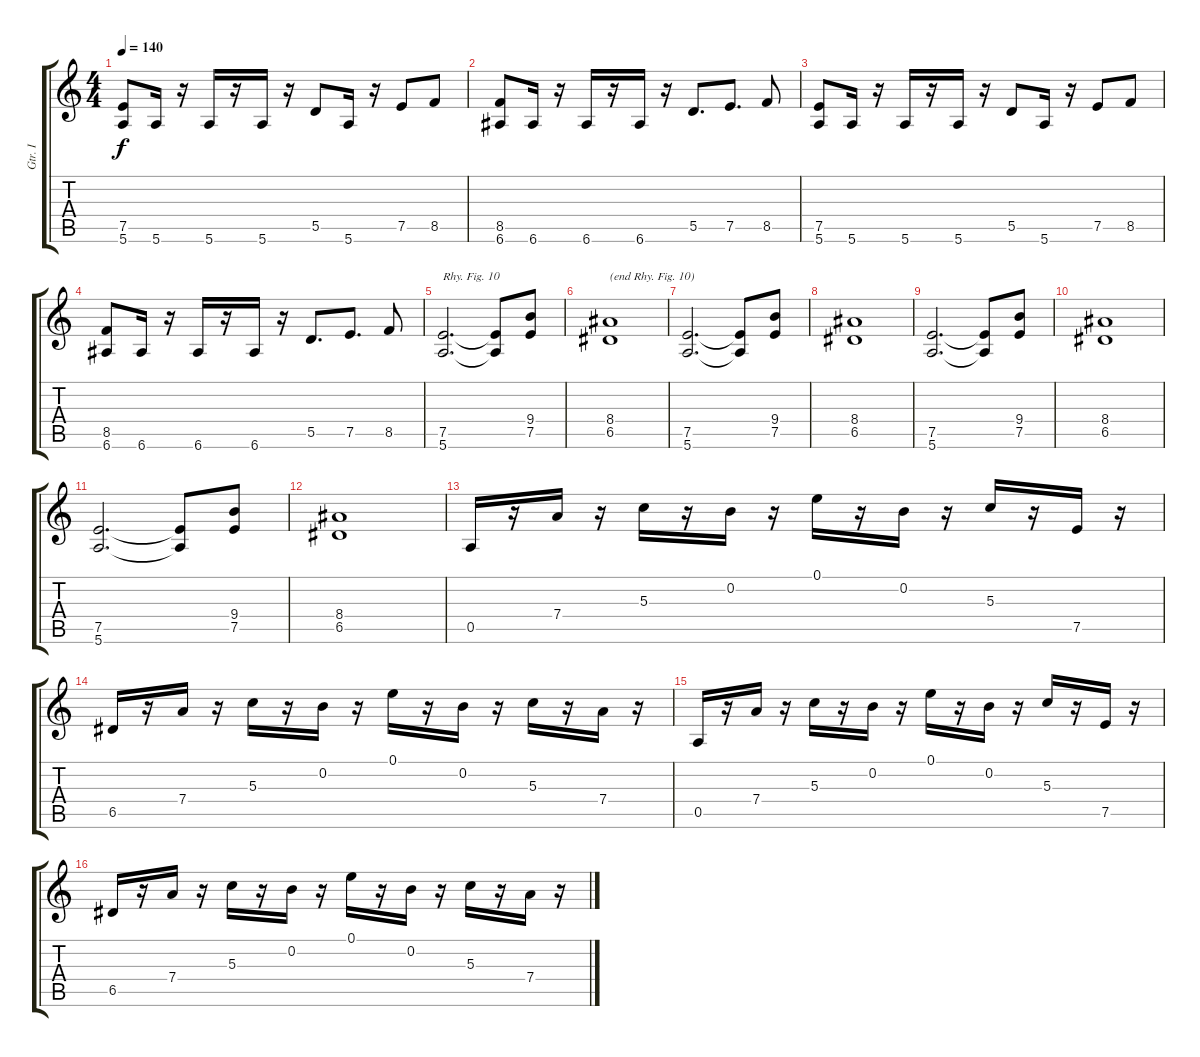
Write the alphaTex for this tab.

\track ("Gtr. I" "Gtr. I") {instrument acousticguitarsteel}
\staff {score tabs}
\tuning (E4 B3 G3 D3 A2 E2) {hide}
\ts (4 4)
\tempo 140
\clef g2
\ks c
(7.5 5.6).8{dy f} 5.6.16 r.16 5.6.16 r.16 5.6.16 r.16 5.5.8 5.6.16 r.16 7.5.8 8.5.8 |
(8.5 6.6).8 6.6.16 r.16 6.6.16 r.16 6.6.16 r.16 5.5.8{d} 7.5.8{d} 8.5.8 |
(7.5 5.6).8 5.6.16 r.16 5.6.16 r.16 5.6.16 r.16 5.5.8 5.6.16 r.16 7.5.8 8.5.8 |
(8.5 6.6).8 6.6.16 r.16 6.6.16 r.16 6.6.16 r.16 5.5.8{d} 7.5.8{d} 8.5.8 |
(7.5 5.6).2{d txt "Rhy. Fig. 10"} (7.5{t} 5.6{t}).8 (9.4 7.5).8 |
(8.4 6.5).1{txt "(end Rhy. Fig. 10)"} |
(7.5 5.6).2{d} (7.5{t} 5.6{t}).8 (9.4 7.5).8 |
(8.4 6.5).1 |
(7.5 5.6).2{d} (7.5{t} 5.6{t}).8 (9.4 7.5).8 |
(8.4 6.5).1 |
(7.5 5.6).2{d} (7.5{t} 5.6{t}).8 (9.4 7.5).8 |
(8.4 6.5).1 |
0.5.16 r.16 7.4.16 r.16 5.3.16 r.16 0.2.16 r.16 0.1.16 r.16 0.2.16 r.16 5.3.16 r.16 7.5.16 r.16 |
6.5.16 r.16 7.4.16 r.16 5.3.16 r.16 0.2.16 r.16 0.1.16 r.16 0.2.16 r.16 5.3.16 r.16 7.4.16 r.16 |
0.5.16 r.16 7.4.16 r.16 5.3.16 r.16 0.2.16 r.16 0.1.16 r.16 0.2.16 r.16 5.3.16 r.16 7.5.16 r.16 |
6.5.16 r.16 7.4.16 r.16 5.3.16 r.16 0.2.16 r.16 0.1.16 r.16 0.2.16 r.16 5.3.16 r.16 7.4.16 r.16
